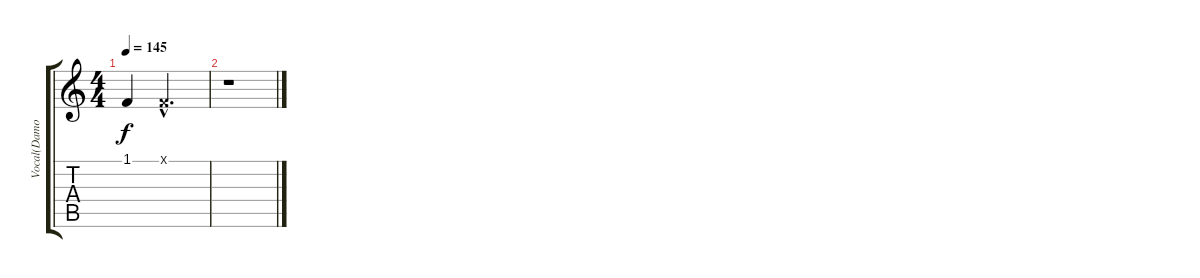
\track ("Vocal(Damon)" "Vocal(Damo") {instrument tenorsax}
\staff {score tabs}
\tuning (E4 B3 G3 D3 A2 E2) {hide}
\ts (4 4)
\tempo 145
\clef g2
\ks c
1.1{t}.4{dy f} 1.1{hac x}.2{d} |
r.1
